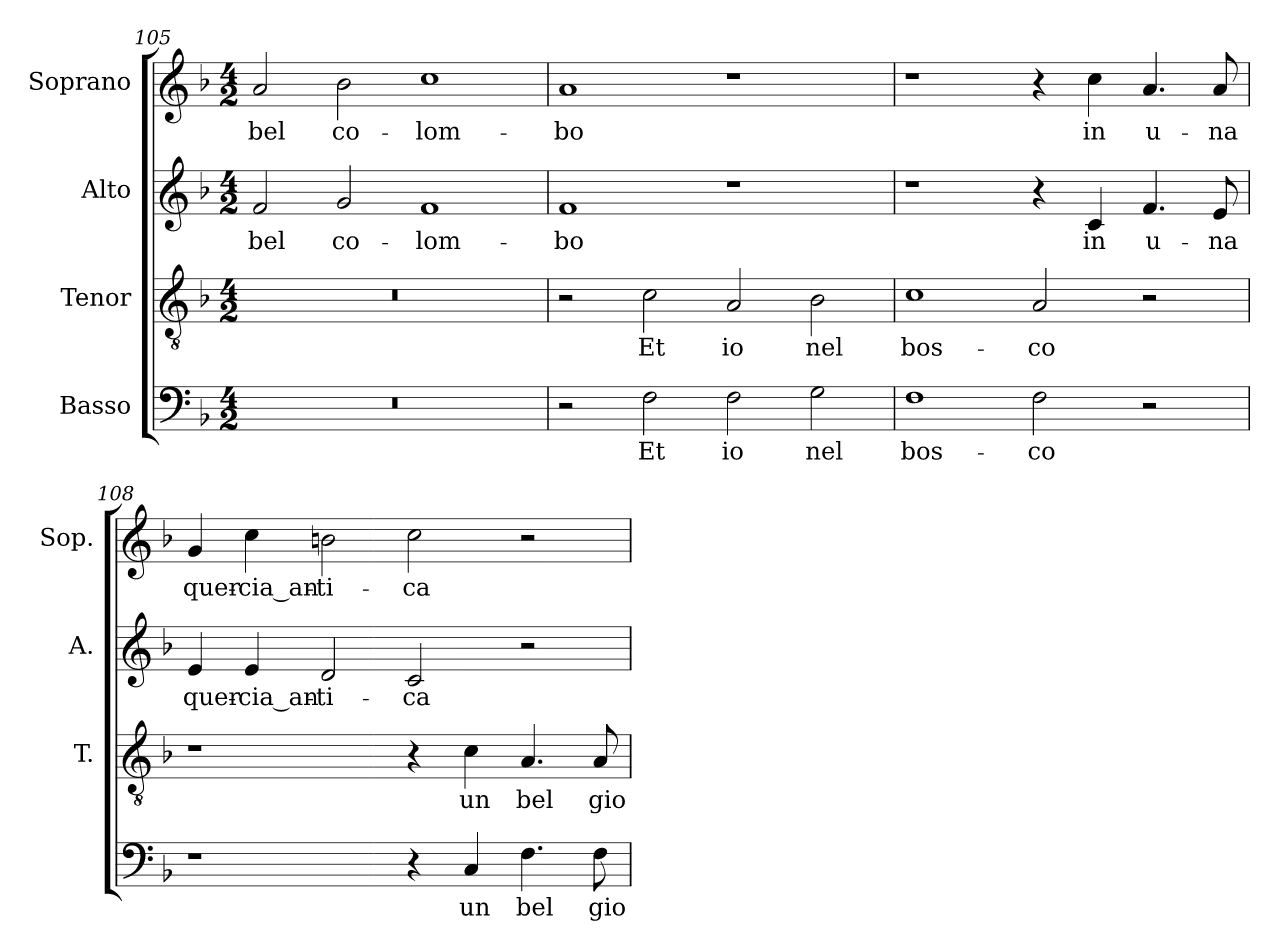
**kern	**text	**kern	**text	**kern	**text	**kern	**text
*part4	*part4	*part3	*part3	*part2	*part2	*part1	*part1
*staff4	*staff4	*staff3	*staff3	*staff2	*staff2	*staff1	*staff1
*I"Basso	*	*I"Tenor	*	*I"Alto	*	*I"Soprano	*
*	*	*I'T.	*	*I'A.	*	*I'Sop.	*
*clefF4	*	*clefGv2	*	*clefG2	*	*clefG2	*
*	*	*ITrd7c12	*	*	*	*	*
*k[b-]	*	*k[b-]	*	*k[b-]	*	*k[b-]	*
*F:	*	*F:	*	*F:	*	*F:	*
*M4/2	*	*M4/2	*	*M4/2	*	*M4/2	*
=105	=105	=105	=105	=105	=105	=105	=105
!LO:N:vis=1	!	!LO:N:vis=1	!	!	!	!	!
!	!	!	!	!	!LO:LY:b:color=#000000	!	!
!	!	!	!	!	!	!	!LO:LY:b:color=#000000
0r	.	0r	.	2fi/	bel	2ai/	bel
!	!	!	!	!	!LO:LY:b:color=#000000	!	!
!	!	!	!	!	!	!	!LO:LY:b:color=#000000
.	.	.	.	2gi/	co-	2b-i\	co-
!	!	!	!	!	!LO:LY:b:color=#000000	!	!
!	!	!	!	!	!	!	!LO:LY:b:color=#000000
.	.	.	.	1fi	-lom-	1cci	-lom-
=106	=106	=106	=106	=106	=106	=106	=106
!	!	!	!	!	!LO:LY:b:color=#000000	!	!
!	!	!	!	!	!	!	!LO:LY:b:color=#000000
2r	.	2r	.	1fi	-bo	1ai	-bo
!	!LO:LY:b:color=#000000	!	!	!	!	!	!
!	!	!	!LO:LY:b:color=#000000	!	!	!	!
2Fi\	Et	2Ci\	Et	.	.	.	.
!	!LO:LY:b:color=#000000	!	!	!	!	!	!
!	!	!	!LO:LY:b:color=#000000	!	!	!	!
2Fi\	io	2AAi/	io	1r	.	1r	.
!	!LO:LY:b:color=#000000	!	!	!	!	!	!
!	!	!	!LO:LY:b:color=#000000	!	!	!	!
2Gi\	nel	2BB-i\	nel	.	.	.	.
=107	=107	=107	=107	=107	=107	=107	=107
!	!LO:LY:b:color=#000000	!	!	!	!	!	!
!	!	!	!LO:LY:b:color=#000000	!	!	!	!
1Fi	bos-	1Ci	bos-	1r	.	1r	.
!	!LO:LY:b:color=#000000	!	!	!	!	!	!
!	!	!	!LO:LY:b:color=#000000	!	!	!	!
2Fi\	-co	2AAi/	-co	4r	.	4r	.
!	!	!	!	!	!LO:LY:b:color=#000000	!	!
!	!	!	!	!	!	!	!LO:LY:b:color=#000000
.	.	.	.	4ci/	in	4cci\	in
!	!	!	!	!	!LO:LY:b:color=#000000	!	!
!	!	!	!	!	!	!	!LO:LY:b:color=#000000
2r	.	2r	.	4.fi/	u-	4.ai/	u-
!	!	!	!	!	!LO:LY:b:color=#000000	!	!
!	!	!	!	!	!	!	!LO:LY:b:color=#000000
.	.	.	.	8ei/	-na	8ai/	-na
=108	=108	=108	=108	=108	=108	=108	=108
!	!	!	!	!	!LO:LY:b:color=#000000	!	!
!	!	!	!	!	!	!	!LO:LY:b:color=#000000
1r	.	1r	.	4ei/	quer-	4gi/	quer-
!	!	!	!	!	!LO:LY:b:color=#000000	!	!
!	!	!	!	!	!	!	!LO:LY:b:color=#000000
.	.	.	.	4ei/	-cia_an-	4cci\	-cia_an-
!	!	!	!	!	!LO:LY:b:color=#000000	!	!
!	!	!	!	!	!	!	!LO:LY:b:color=#000000
.	.	.	.	2di/	-ti-	2bni\	-ti-
!	!	!	!	!	!LO:LY:b:color=#000000	!	!
!	!	!	!	!	!	!	!LO:LY:b:color=#000000
4r	.	4r	.	2ci/	-ca	2cci\	-ca
!	!LO:LY:b:color=#000000	!	!	!	!	!	!
!	!	!	!LO:LY:b:color=#000000	!	!	!	!
4Ci/	un	4Ci\	un	.	.	.	.
!	!LO:LY:b:color=#000000	!	!	!	!	!	!
!	!	!	!LO:LY:b:color=#000000	!	!	!	!
4.Fi\	bel	4.AAi/	bel	2r	.	2r	.
!	!LO:LY:b:color=#000000	!	!	!	!	!	!
!	!	!	!LO:LY:b:color=#000000	!	!	!	!
8Fi\	gio-	8AAi/	gio-	.	.	.	.
=	=	=	=	=	=	=	=
*-	*-	*-	*-	*-	*-	*-	*-
